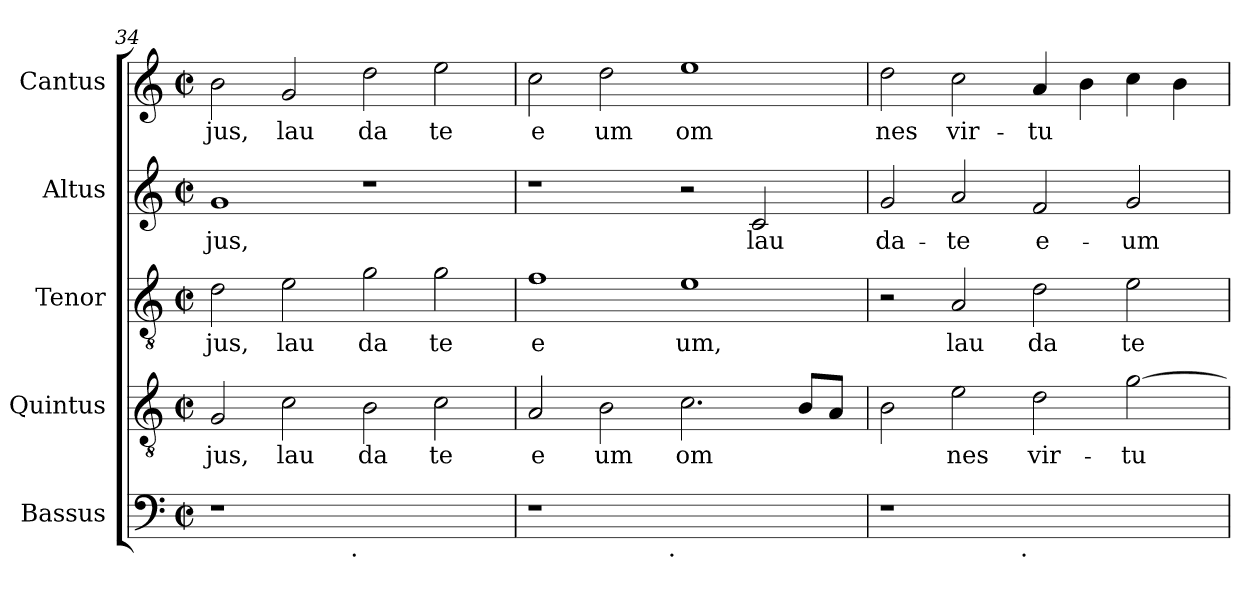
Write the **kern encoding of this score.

**kern	**kern	**text	**kern	**text	**kern	**text	**kern	**text
*part5	*part4	*part4	*part3	*part3	*part2	*part2	*part1	*part1
*staff5	*staff4	*staff4	*staff3	*staff3	*staff2	*staff2	*staff1	*staff1
*I"Bassus	*I"Quintus	*	*I"Tenor	*	*I"Altus	*	*I"Cantus	*
*clefF4	*clefGv2	*	*clefGv2	*	*clefG2	*	*clefG2	*
*k[]	*k[]	*	*k[]	*	*k[]	*	*k[]	*
*C:	*C:	*	*C:	*	*C:	*	*C:	*
*M2/2	*M2/2	*	*M2/2	*	*M2/2	*	*M2/2	*
*met(c|)	*met(c|)	*	*met(c|)	*	*met(c|)	*	*met(c|)	*
=34	=34	=34	=34	=34	=34	=34	=34	=34
!	!	!LO:LY:b:cj	!	!LO:LY:b:cj	!	!LO:LY:b:cj	!	!LO:LY:b:cj
*^	*	*	*	*	*	*	*	*
1r	2ryy	2G/	jus,	2d\	jus,	1g	jus,	2b\	jus,
!	!	!	!LO:LY:b:cj	!	!LO:LY:b:cj	!	!	!	!LO:LY:b:cj
.	4...ryy	2c\	lau	2e\	lau	.	.	2g/	lau
!	!LO:TX:b:t=.	!	!	!	!	!	!	!	!
.	1ryy	.	.	.	.	.	.	.	.
!	!	!	!LO:LY:b:cj	!	!LO:LY:b:cj	!	!	!	!LO:LY:b:cj
1ryy	.	2B\	da	2g\	da	1r	.	2dd\	da
!	!	!	!LO:LY:b:cj	!	!LO:LY:b:cj	!	!	!	!LO:LY:b:cj
.	.	2c\	te	2g\	te	.	.	2ee\	te
.	32ryy	.	.	.	.	.	.	.	.
=35	=35	=35	=35	=35	=35	=35	=35	=35	=35
!	!	!	!LO:LY:b:cj	!	!LO:LY:b:cj	!	!	!	!LO:LY:b:cj
1r	2ryy	2A/	e	1f	e	1r	.	2cc\	e
!	!	!	!LO:LY:b:cj	!	!	!	!	!	!LO:LY:b:cj
.	4...ryy	2B\	um	.	.	.	.	2dd\	um
!	!LO:TX:b:t=.	!	!	!	!	!	!	!	!
.	1ryy	.	.	.	.	.	.	.	.
!	!	!	!LO:LY:b:cj	!	!LO:LY:b:cj	!	!	!	!LO:LY:b:cj
1ryy	.	2.c\	om	1e	um,	2r	.	1ee	om
!	!	!	!	!	!	!	!LO:LY:b:cj	!	!
.	.	.	.	.	.	2c/	lau	.	.
!	!	!	!LO:LY:b:cj	!	!	!	!	!	!
.	.	8B/L	.	.	.	.	.	.	.
!	!	!	!LO:LY:b:cj	!	!	!	!	!	!
.	.	8A/J	.	.	.	.	.	.	.
.	32ryy	.	.	.	.	.	.	.	.
!!LO:LB:g=z
=36	=36	=36	=36	=36	=36	=36	=36	=36	=36
!	!	!	!LO:LY:b:cj	!	!	!	!LO:LY:b:cj	!	!LO:LY:b:cj
1r	2ryy	2B\	.	2r	.	2g/	da-	2dd\	nes
!	!	!	!LO:LY:b:cj	!	!LO:LY:b:cj	!	!LO:LY:b:cj	!	!LO:LY:b:cj
.	4...ryy	2e\	nes	2A/	lau	2a/	-te	2cc\	vir-
!	!LO:TX:b:t=.	!	!	!	!	!	!	!	!
.	1ryy	.	.	.	.	.	.	.	.
!	!	!	!LO:LY:b:cj	!	!LO:LY:b:cj	!	!LO:LY:b:cj	!	!LO:LY:b:cj
1ryy	.	2d\	vir-	2d\	da	2f/	e-	4a/	-tu-
!	!	!	!	!	!	!	!	!	!LO:LY:b:cj
.	.	.	.	.	.	.	.	4b\	--
!	!	!	!LO:LY:b:cj	!	!LO:LY:b:cj	!	!LO:LY:b:cj	!	!LO:LY:b:cj
.	.	[>2g\	-tu-	2e\	te	2g/	-um	4cc\	--
!	!	!	!	!	!	!	!	!	!LO:LY:b:cj
.	.	.	.	.	.	.	.	4b\	--
.	32ryy	.	.	.	.	.	.	.	.
*v	*v	*	*	*	*	*	*	*	*
=	=	=	=	=	=	=	=	=
*-	*-	*-	*-	*-	*-	*-	*-	*-
